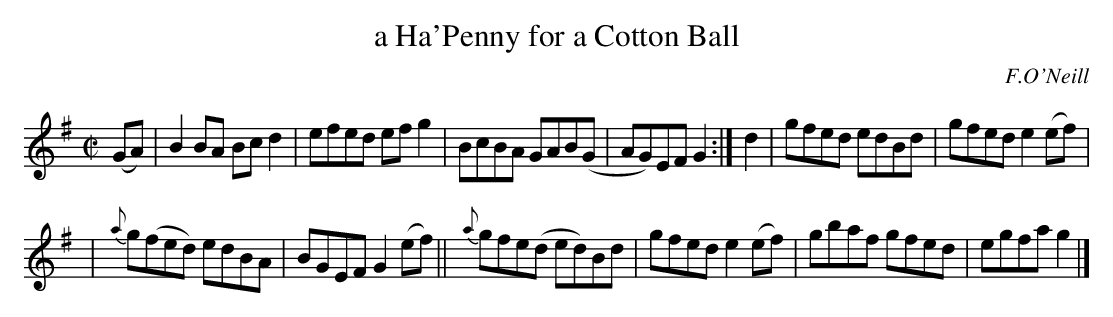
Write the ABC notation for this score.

X:1
T: a Ha'Penny for a Cotton Ball
O: F.O'Neill
M: C|
L: 1/8
K: G
(GA) | B2BA Bcd2 | efed efg2 | BcBA GAB(G | AG)EF G2 :| d2 | gfed edBd | gfed e2(ef) |
| {a}g(fed) edBA | BGEF G2(ef) || {a}gfe(d ed)Bd | gfed e2(ef) | gbaf gfed | egfa g2 |]
